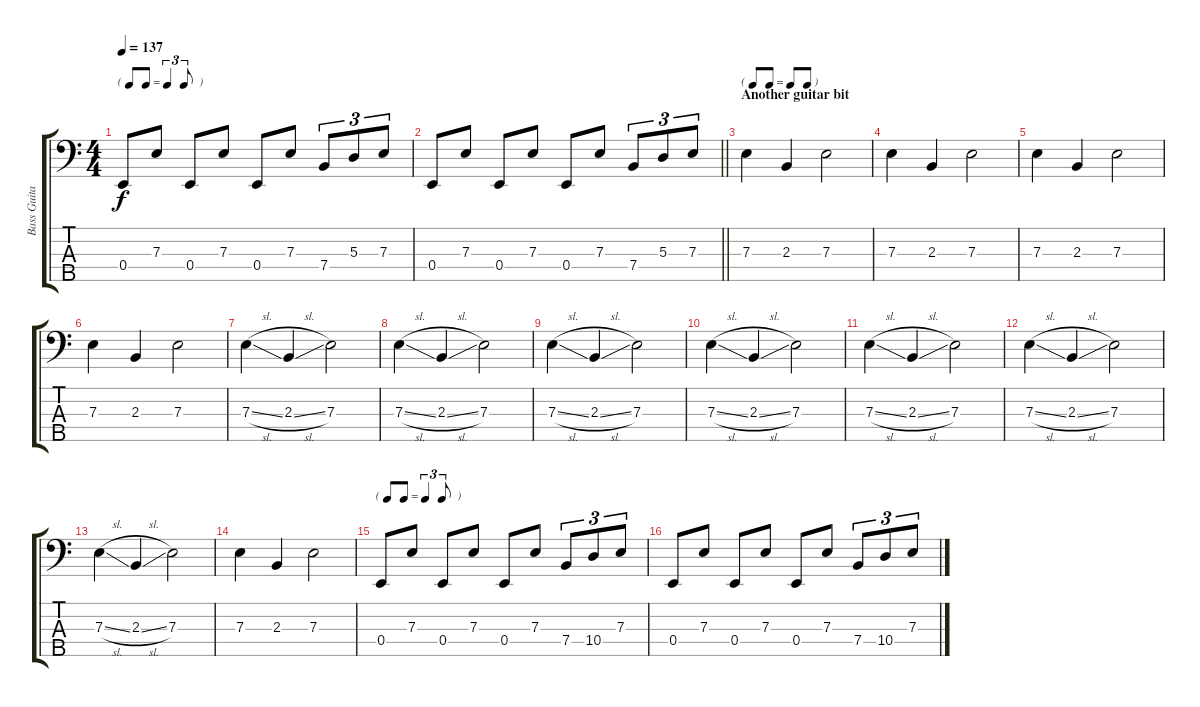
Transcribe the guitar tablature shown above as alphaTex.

\track ("Bass Guitar" "Bass Guita") {instrument electricbassfinger}
\staff {score tabs}
\tuning (G2 D2 A1 E1 B0) {hide}
\ts (4 4)
\tf triplet8th
\tempo 137
\clef f4
\ks c
0.4.8{dy f} 7.3.8 0.4.8 7.3.8 0.4.8 7.3.8 7.4.8{tu (3 2)} 5.3.8{tu (3 2)} 7.3.8{tu (3 2)} |
\barLineRight lightlight
0.4.8 7.3.8 0.4.8 7.3.8 0.4.8 7.3.8 7.4.8{tu (3 2)} 5.3.8{tu (3 2)} 7.3.8{tu (3 2)} |
\tf none
\section ("" "Another guitar bit")
7.3.4 2.3.4 7.3.2 |
7.3.4 2.3.4 7.3.2 |
7.3.4 2.3.4 7.3.2 |
7.3.4 2.3.4 7.3.2 |
7.3{sl}.4 2.3{sl}.4 7.3.2 |
7.3{sl}.4 2.3{sl}.4 7.3.2 |
7.3{sl}.4 2.3{sl}.4 7.3.2 |
7.3{sl}.4 2.3{sl}.4 7.3.2 |
7.3{sl}.4 2.3{sl}.4 7.3.2 |
7.3{sl}.4 2.3{sl}.4 7.3.2 |
7.3{sl}.4 2.3{sl}.4 7.3.2 |
7.3.4 2.3.4 7.3.2 |
\tf triplet8th
0.4.8 7.3.8 0.4.8 7.3.8 0.4.8 7.3.8 7.4.8{tu (3 2)} 10.4.8{tu (3 2)} 7.3.8{tu (3 2)} |
0.4.8 7.3.8 0.4.8 7.3.8 0.4.8 7.3.8 7.4.8{tu (3 2)} 10.4.8{tu (3 2)} 7.3.8{tu (3 2)}
